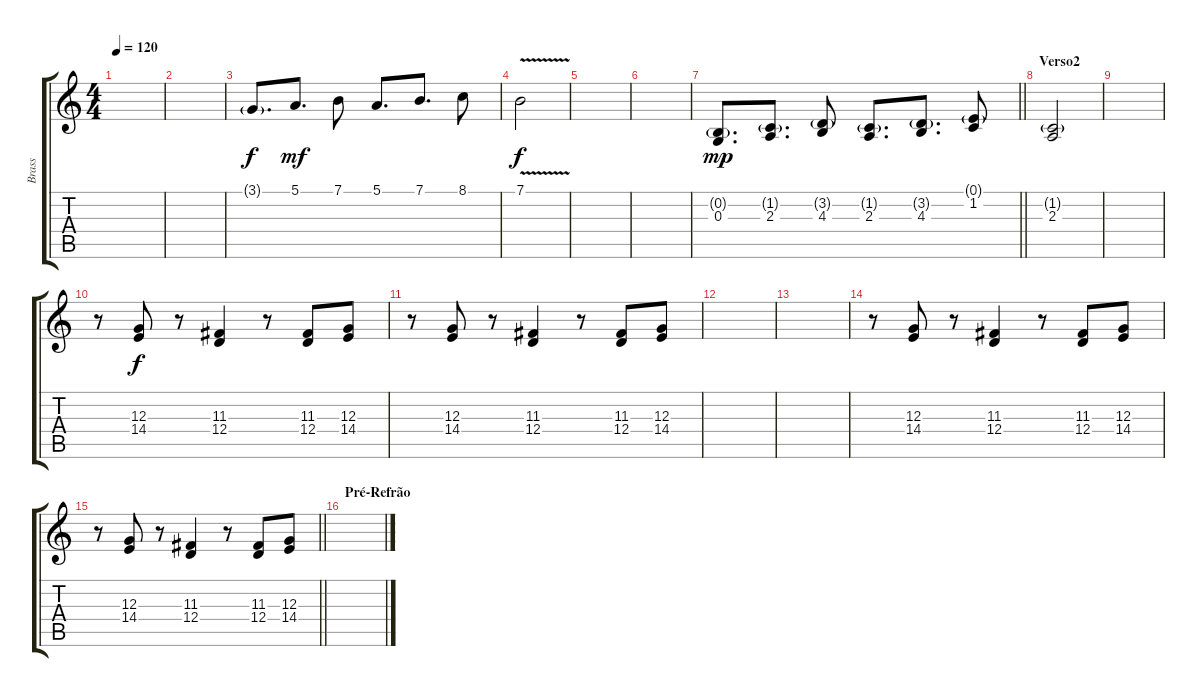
\track ("Brass" "Brass") {instrument frenchhorn}
\staff {score tabs}
\tuning (E4 B3 G3 D3 A2 E2) {hide}
\ts (4 4)
\tempo 120
\clef g2
\ks c
|
|
3.1{g}.8{d} 5.1.8{d dy mf} 7.1.8 5.1.8{d} 7.1.8{d} 8.1.8 |
7.1{v}.2{dy f} |
|
|
\barLineRight lightlight
(0.2{g} 0.3).8{d dy mp} (1.2{g} 2.3).8{d} (3.2{g} 4.3).8 (1.2{g} 2.3).8{d} (3.2{g} 4.3).8{d} (0.1{g} 1.2).8 |
\section ("" "Verso2")
(1.2{g} 2.3).2 |
|
r.8 (12.3 14.4).8{dy f} r.8 (11.3 12.4).4 r.8 (11.3 12.4).8 (12.3 14.4).8 |
r.8 (12.3 14.4).8 r.8 (11.3 12.4).4 r.8 (11.3 12.4).8 (12.3 14.4).8 |
|
|
r.8 (12.3 14.4).8 r.8 (11.3 12.4).4 r.8 (11.3 12.4).8 (12.3 14.4).8 |
\barLineRight lightlight
r.8 (12.3 14.4).8 r.8 (11.3 12.4).4 r.8 (11.3 12.4).8 (12.3 14.4).8 |
\section ("" "Pré-Refrão")
